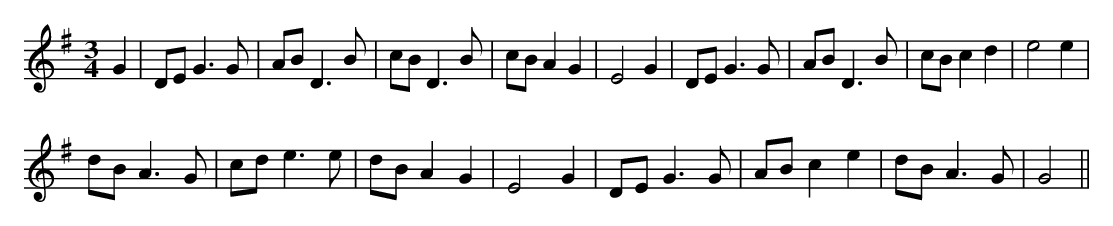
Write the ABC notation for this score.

X:1
M:3/4
K:G
G2|DE G3 G|AB D3 B|cB D3 B|cB A2 G2|E4 G2|DE G3 G|AB D3 B|cB c2 d2|e4 e2|
dB A3 G|cd e3 e|dB A2 G2|E4 G2|DE G3 G|AB c2 e2|dB A3 G|G4||
